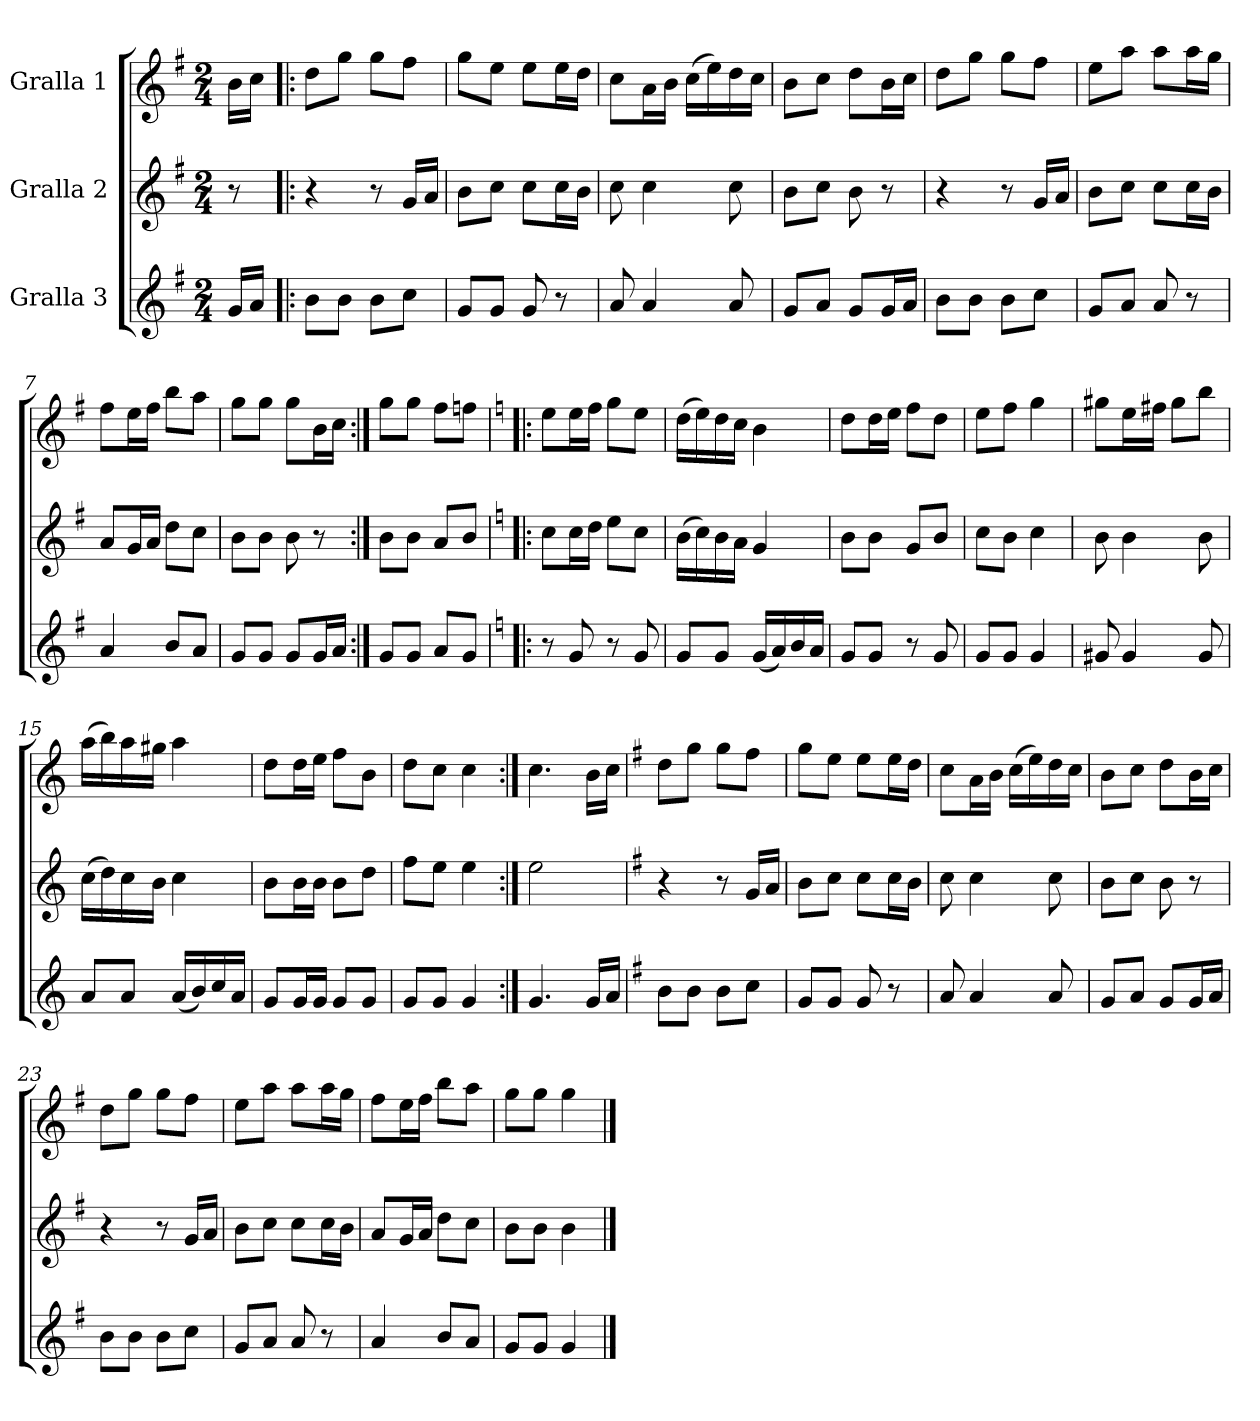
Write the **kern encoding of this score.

**kern	**kern	**kern
*part3	*part2	*part1
*staff3	*staff2	*staff1
*I"Gralla 3	*I"Gralla 2	*I"Gralla 1
*clefG2	*clefG2	*clefG2
*k[f#]	*k[f#]	*k[f#]
*G:	*G:	*G:
*M2/4	*M2/4	*M2/4
*MM120	*MM120	*MM120
=	=	=
16g/LL	8r	16b\LL
16a/JJ	.	16cc\JJ
=1!|:	=1!|:	=1!|:
8b\L	4r	8dd\L
8b\J	.	8gg\J
8b\L	8r	8gg\L
8cc\J	16g/LL	8ff#\J
.	16a/JJ	.
=2	=2	=2
8g/L	8b\L	8gg\L
8g/J	8cc\J	8ee\J
8g/	8cc\L	8ee\L
8r	16cc\L	16ee\L
.	16b\JJ	16dd\JJ
=3	=3	=3
8a/	8cc\	8cc\L
4a/	4cc\	16a\L
.	.	16b\JJ
.	.	(>16cc\LL
.	.	16ee\)
8a/	8cc\	16dd\
.	.	16cc\JJ
=4	=4	=4
8g/L	8b\L	8b\L
8a/J	8cc\J	8cc\J
8g/L	8b\	8dd\L
16g/L	8r	16b\L
16a/JJ	.	16cc\JJ
=5	=5	=5
8b\L	4r	8dd\L
8b\J	.	8gg\J
8b\L	8r	8gg\L
8cc\J	16g/LL	8ff#\J
.	16a/JJ	.
=6	=6	=6
8g/L	8b\L	8ee\L
8a/J	8cc\J	8aa\J
8a/	8cc\L	8aa\L
8r	16cc\L	16aa\L
.	16b\JJ	16gg\JJ
!!LO:LB:g=z
=7	=7	=7
4a/	8a/L	8ff#\L
.	16g/L	16ee\L
.	16a/JJ	16ff#\JJ
8b/L	8dd\L	8bb\L
8a/J	8cc\J	8aa\J
=8	=8	=8
8g/L	8b\L	8gg\L
8g/J	8b\J	8gg\J
8g/L	8b\	8gg\L
16g/L	8r	16b\L
16a/JJ	.	16cc\JJ
=9:|!	=9:|!	=9:|!
8g/L	8b\L	8gg\L
8g/J	8b\J	8gg\J
8a/L	8a/L	8ff#\L
8g/J	8b/J	8ffn\J
=10!|:	=10!|:	=10!|:
*k[]	*k[]	*k[]
*C:	*C:	*C:
8r	8cc\L	8ee\L
8g/	16cc\L	16ee\L
.	16dd\JJ	16ff\JJ
8r	8ee\L	8gg\L
8g/	8cc\J	8ee\J
=11	=11	=11
8g/L	(>16b\LL	(>16dd\LL
.	16cc\)	16ee\)
8g/J	16b\	16dd\
.	16a\JJ	16cc\JJ
(<16g/LL	4g/	4b\
16a/)	.	.
16b/	.	.
16a/JJ	.	.
=12	=12	=12
8g/L	8b\L	8dd\L
8g/J	8b\J	16dd\L
.	.	16ee\JJ
8r	8g/L	8ff\L
8g/	8b/J	8dd\J
!!LO:LB:g=z
=13	=13	=13
8g/L	8cc\L	8ee\L
8g/J	8b\J	8ff\J
4g/	4cc\	4gg\
=14	=14	=14
8g#X/	8b\	8gg#X\L
4g#/	4b\	16ee\L
.	.	16ff#X\JJ
.	.	8gg#\L
8g#/	8b\	8bb\J
=15	=15	=15
8a/L	(>16cc\LL	(>16aa\LL
.	16dd\)	16bb\)
8a/J	16cc\	16aa\
.	16b\JJ	16gg#X\JJ
(<16a/LL	4cc\	4aa\
16b/)	.	.
16cc/	.	.
16a/JJ	.	.
=16	=16	=16
8g/L	8b\L	8dd\L
16g/L	16b\L	16dd\L
16g/JJ	16b\JJ	16ee\JJ
8g/L	8b\L	8ff\L
8g/J	8dd\J	8b\J
=17	=17	=17
8g/L	8ff\L	8dd\L
8g/J	8ee\J	8cc\J
4g/	4ee\	4cc\
=18:|!	=18:|!	=18:|!
4.g/	2ee\	4.cc\
16g/LL	.	16b\LL
16a/JJ	.	16cc\JJ
=19	=19	=19
*k[f#]	*k[f#]	*k[f#]
*G:	*G:	*G:
8b\L	4r	8dd\L
8b\J	.	8gg\J
8b\L	8r	8gg\L
8cc\J	16g/LL	8ff#\J
.	16a/JJ	.
=20	=20	=20
8g/L	8b\L	8gg\L
8g/J	8cc\J	8ee\J
8g/	8cc\L	8ee\L
8r	16cc\L	16ee\L
.	16b\JJ	16dd\JJ
!!LO:LB:g=z
=21	=21	=21
8a/	8cc\	8cc\L
4a/	4cc\	16a\L
.	.	16b\JJ
.	.	(>16cc\LL
.	.	16ee\)
8a/	8cc\	16dd\
.	.	16cc\JJ
=22	=22	=22
8g/L	8b\L	8b\L
8a/J	8cc\J	8cc\J
8g/L	8b\	8dd\L
16g/L	8r	16b\L
16a/JJ	.	16cc\JJ
=23	=23	=23
8b\L	4r	8dd\L
8b\J	.	8gg\J
8b\L	8r	8gg\L
8cc\J	16g/LL	8ff#\J
.	16a/JJ	.
=24	=24	=24
8g/L	8b\L	8ee\L
8a/J	8cc\J	8aa\J
8a/	8cc\L	8aa\L
8r	16cc\L	16aa\L
.	16b\JJ	16gg\JJ
=25	=25	=25
4a/	8a/L	8ff#\L
.	16g/L	16ee\L
.	16a/JJ	16ff#\JJ
8b/L	8dd\L	8bb\L
8a/J	8cc\J	8aa\J
=26	=26	=26
8g/L	8b\L	8gg\L
8g/J	8b\J	8gg\J
4g/	4b\	4gg\
==	==	==
*-	*-	*-
